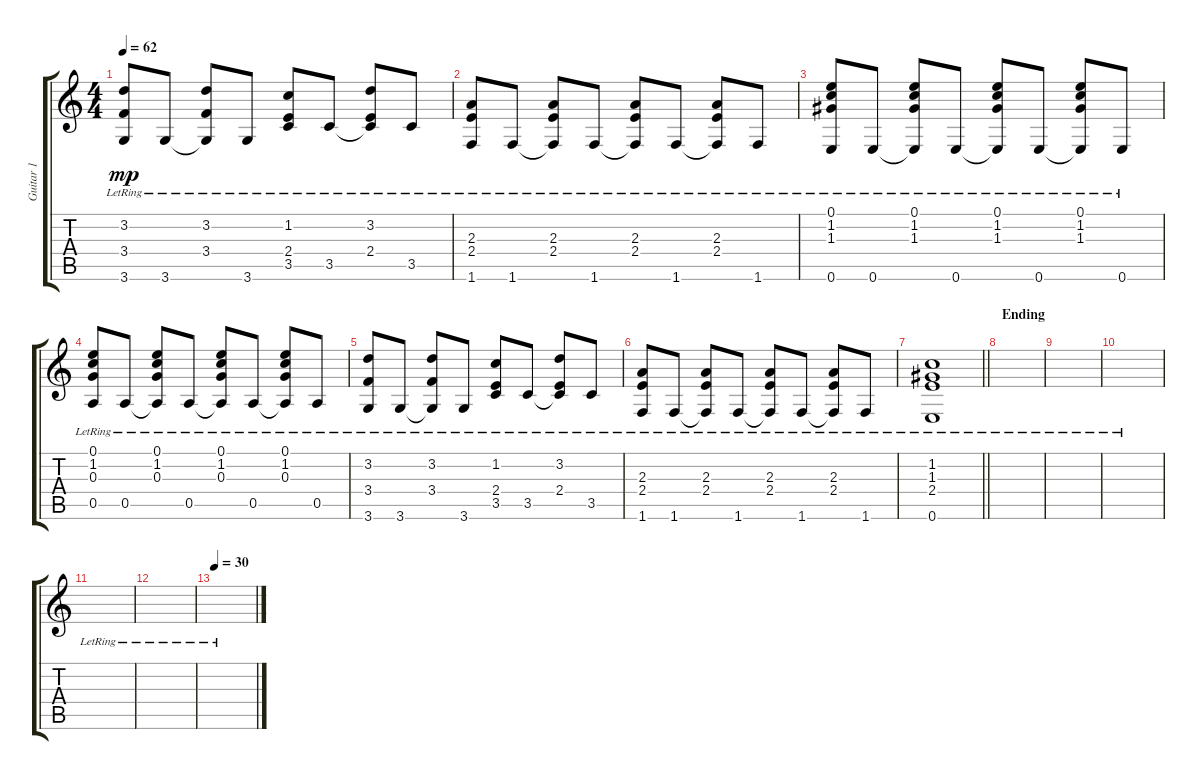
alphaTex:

\track ("Guitar 1" "Guitar 1") {instrument acousticguitarsteel}
\staff {score tabs}
\tuning (E4 B3 G3 D3 A2 E2) {hide}
\ts (4 4)
\tempo 62
\clef g2
\ks c
(3.2{lr} 3.4{lr} 3.6{lr}).8{dy mp} 3.6{lr}.8 (3.2{lr} 3.4{lr} 3.6{t}).8 3.6{lr}.8 (1.2{lr} 2.4{lr} 3.5{lr}).8 3.5{lr}.8 (3.2{lr} 2.4{lr} 3.5{t}).8 3.5{lr}.8 |
(2.3{lr} 2.4{lr} 1.6{lr}).8 1.6{lr}.8 (2.3{lr} 2.4{lr} 1.6{t}).8 1.6{lr}.8 (2.3{lr} 2.4{lr} 1.6{t}).8 1.6{lr}.8 (2.3{lr} 2.4{lr} 1.6{t}).8 1.6{lr}.8 |
(0.1{lr} 1.2{lr} 1.3{lr} 0.6{lr}).8 0.6{lr}.8 (0.1{lr} 1.2{lr} 1.3{lr} 0.6{t}).8 0.6{lr}.8 (0.1{lr} 1.2{lr} 1.3{lr} 0.6{t}).8 0.6{lr}.8 (0.1{lr} 1.2{lr} 1.3{lr} 0.6{t}).8 0.6{lr}.8 |
(0.1{lr} 1.2{lr} 0.3{lr} 0.5{lr}).8 0.5{lr}.8 (0.1{lr} 1.2{lr} 0.3{lr} 0.5{t}).8 0.5{lr}.8 (0.1{lr} 1.2{lr} 0.3{lr} 0.5{t}).8 0.5{lr}.8 (0.1{lr} 1.2{lr} 0.3{lr} 0.5{t}).8 0.5{lr}.8 |
(3.2{lr} 3.4{lr} 3.6{lr}).8 3.6{lr}.8 (3.2{lr} 3.4{lr} 3.6{t}).8 3.6{lr}.8 (1.2{lr} 2.4{lr} 3.5{lr}).8 3.5{lr}.8 (3.2{lr} 2.4{lr} 3.5{t}).8 3.5{lr}.8 |
(2.3{lr} 2.4{lr} 1.6{lr}).8 1.6{lr}.8 (2.3{lr} 2.4{lr} 1.6{t}).8 1.6{lr}.8 (2.3{lr} 2.4{lr} 1.6{t}).8 1.6{lr}.8 (2.3{lr} 2.4{lr} 1.6{t}).8 1.6{lr}.8 |
\barLineRight lightlight
(1.2{lr} 1.3{lr} 2.4{lr} 0.6{lr}).1 |
\section ("" "Ending")
|
|
|
|
|
\tempo 30
